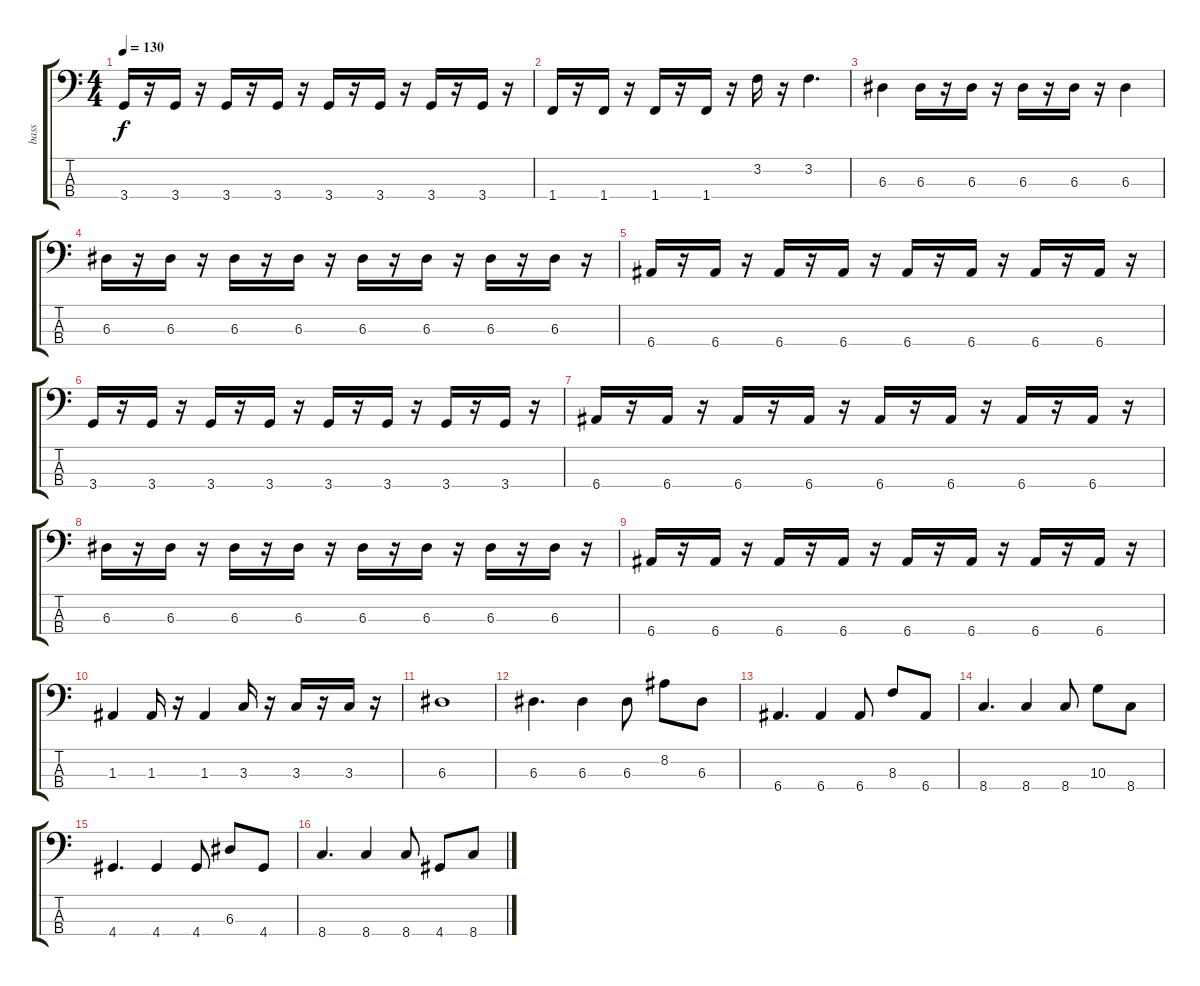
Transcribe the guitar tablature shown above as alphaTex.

\track ("bass" "bass") {instrument electricbassfinger}
\staff {score tabs}
\tuning (G2 D2 A1 E1) {hide}
\ts (4 4)
\tempo 130
\clef f4
\ks c
3.4.16{dy f} r.16 3.4.16 r.16 3.4.16 r.16 3.4.16 r.16 3.4.16 r.16 3.4.16 r.16 3.4.16 r.16 3.4.16 r.16 |
1.4.16 r.16 1.4.16 r.16 1.4.16 r.16 1.4.16 r.16 3.2.16 r.16 3.2.4{d} |
6.3.4 6.3.16 r.16 6.3.16 r.16 6.3.16 r.16 6.3.16 r.16 6.3.4 |
6.3.16 r.16 6.3.16 r.16 6.3.16 r.16 6.3.16 r.16 6.3.16 r.16 6.3.16 r.16 6.3.16 r.16 6.3.16 r.16 |
6.4.16 r.16 6.4.16 r.16 6.4.16 r.16 6.4.16 r.16 6.4.16 r.16 6.4.16 r.16 6.4.16 r.16 6.4.16 r.16 |
3.4.16 r.16 3.4.16 r.16 3.4.16 r.16 3.4.16 r.16 3.4.16 r.16 3.4.16 r.16 3.4.16 r.16 3.4.16 r.16 |
6.4.16 r.16 6.4.16 r.16 6.4.16 r.16 6.4.16 r.16 6.4.16 r.16 6.4.16 r.16 6.4.16 r.16 6.4.16 r.16 |
6.3.16 r.16 6.3.16 r.16 6.3.16 r.16 6.3.16 r.16 6.3.16 r.16 6.3.16 r.16 6.3.16 r.16 6.3.16 r.16 |
6.4.16 r.16 6.4.16 r.16 6.4.16 r.16 6.4.16 r.16 6.4.16 r.16 6.4.16 r.16 6.4.16 r.16 6.4.16 r.16 |
1.3.4 1.3.16 r.16 1.3.4 3.3.16 r.16 3.3.16 r.16 3.3.16 r.16 |
6.3.1 |
6.3.4{d} 6.3.4 6.3.8 8.2.8 6.3.8 |
6.4.4{d} 6.4.4 6.4.8 8.3.8 6.4.8 |
8.4.4{d} 8.4.4 8.4.8 10.3.8 8.4.8 |
4.4.4{d} 4.4.4 4.4.8 6.3.8 4.4.8 |
8.4.4{d} 8.4.4 8.4.8 4.4.8 8.4.8
